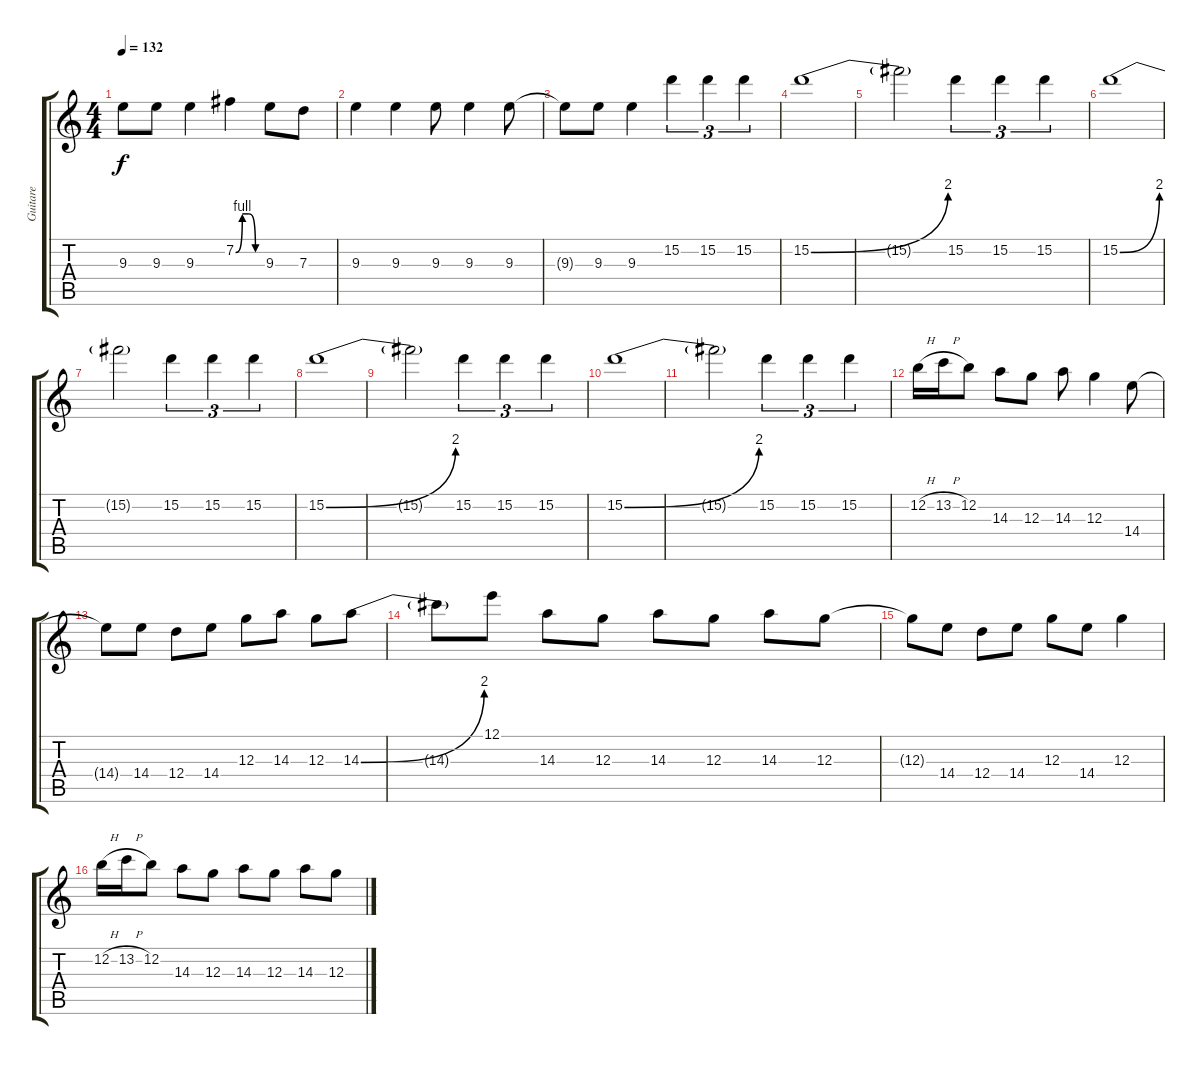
\track ("Guitare" "Guitare") {instrument distortionguitar}
\staff {score tabs}
\tuning (E4 B3 G3 D3 A2 E2) {hide}
\ts (4 4)
\tempo 132
\clef g2
\ks c
9.3{t}.8{dy f} 9.3.8 9.3.4 7.2{be (custom 0 0 15 4 30 4 45 0 60 0)}.4 9.3.8 7.3.8 |
9.3.4 9.3.4 9.3.8 9.3.4 9.3.8 |
9.3{t}.8 9.3.8 9.3.4 15.2.4{tu (3 2)} 15.2.4{tu (3 2)} 15.2.4{tu (3 2)} |
15.2{be (bend 0 0 60 8)}.1 |
15.2{t}.2 15.2.4{tu (3 2)} 15.2.4{tu (3 2)} 15.2.4{tu (3 2)} |
15.2{be (bend 0 0 60 8)}.1 |
15.2{t}.2 15.2.4{tu (3 2)} 15.2.4{tu (3 2)} 15.2.4{tu (3 2)} |
15.2{be (bend 0 0 60 8)}.1 |
15.2{t}.2 15.2.4{tu (3 2)} 15.2.4{tu (3 2)} 15.2.4{tu (3 2)} |
15.2{be (bend 0 0 60 8)}.1 |
15.2{t}.2 15.2.4{tu (3 2)} 15.2.4{tu (3 2)} 15.2.4{tu (3 2)} |
12.2{h}.16 13.2{h}.16 12.2.8 14.3.8 12.3.8 14.3.8 12.3.4 14.4.8 |
14.4{t}.8 14.4.8 12.4.8 14.4.8 12.3.8 14.3.8 12.3.8 14.3{be (bend 0 0 60 8)}.8 |
14.3{t}.8 12.1.8 14.3.8 12.3.8 14.3.8 12.3.8 14.3.8 12.3.8 |
12.3{t}.8 14.4.8 12.4.8 14.4.8 12.3.8 14.4.8 12.3.4 |
12.2{h}.16 13.2{h}.16 12.2.8 14.3.8 12.3.8 14.3.8 12.3.8 14.3.8 12.3.8
